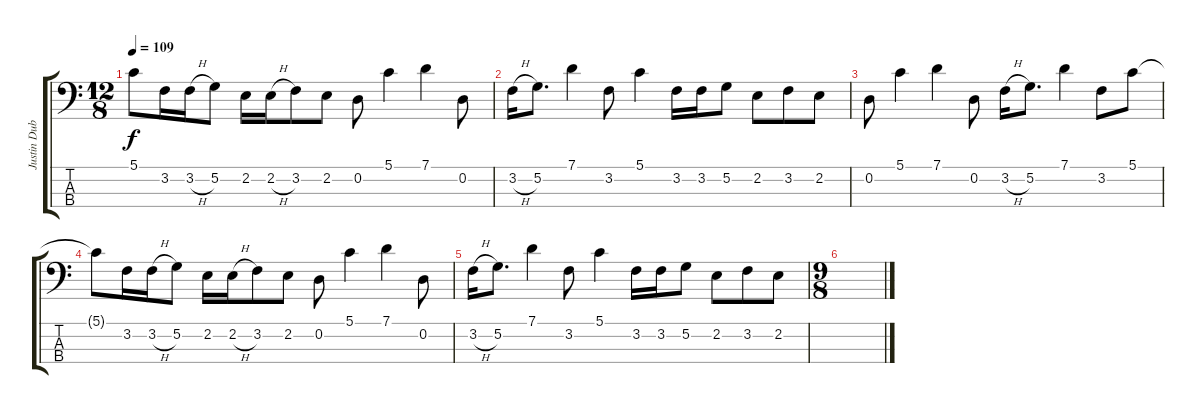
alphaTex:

\track ("Justin Dub" "Justin Dub") {instrument electricbassfinger}
\staff {score tabs}
\tuning (G2 D2 A1 D1) {hide}
\ts (12 8)
\tempo 109
\clef f4
\ks c
5.1{t}.8{dy f} 3.2.16 3.2{h}.16 5.2.8 2.2.16 2.2{h}.16 3.2.8 2.2.8 0.2.8 5.1.4 7.1.4 0.2.8 |
3.2{h}.16 5.2.8{d} 7.1.4 3.2.8 5.1.4 3.2.16 3.2.16 5.2.8 2.2.8 3.2.8 2.2.8 |
0.2.8 5.1.4 7.1.4 0.2.8 3.2{h}.16 5.2.8{d} 7.1.4 3.2.8 5.1.8 |
5.1{t}.8 3.2.16 3.2{h}.16 5.2.8 2.2.16 2.2{h}.16 3.2.8 2.2.8 0.2.8 5.1.4 7.1.4 0.2.8 |
3.2{h}.16 5.2.8{d} 7.1.4 3.2.8 5.1.4 3.2.16 3.2.16 5.2.8 2.2.8 3.2.8 2.2.8 |
\ts (9 8)
